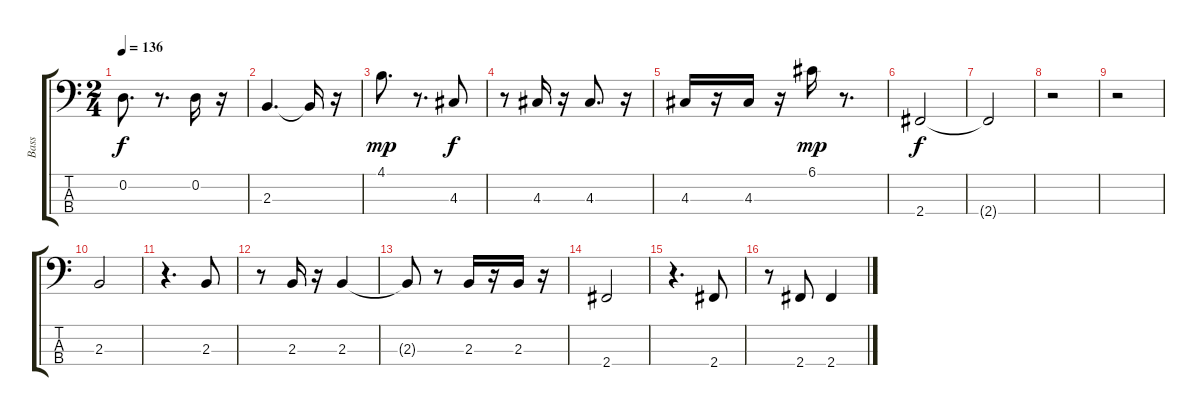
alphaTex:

\track ("Bass" "Bass") {instrument fretlessbass}
\staff {score tabs}
\tuning (G2 D2 A1 E1) {hide}
\ts (2 4)
\tempo 136
\clef f4
\ks c
0.2{t}.8{d dy f} r.8{d} 0.2.16 r.16 |
2.3.4{d} 2.3{t}.16 r.16 |
4.1.8{d dy mp} r.8{d} 4.3.8{dy f} |
r.8 4.3.16 r.16 4.3.8{d} r.16 |
4.3.16 r.16 4.3.16 r.16 6.1.16{dy mp} r.8{d} |
2.4.2{dy f} |
2.4{t}.2 |
r.2 |
r.2 |
2.3.2 |
r.4{d} 2.3.8 |
r.8 2.3.16 r.16 2.3.4 |
2.3{t}.8 r.8 2.3.16 r.16 2.3.16 r.16 |
2.4.2 |
r.4{d} 2.4.8 |
r.8 2.4.8 2.4.4
